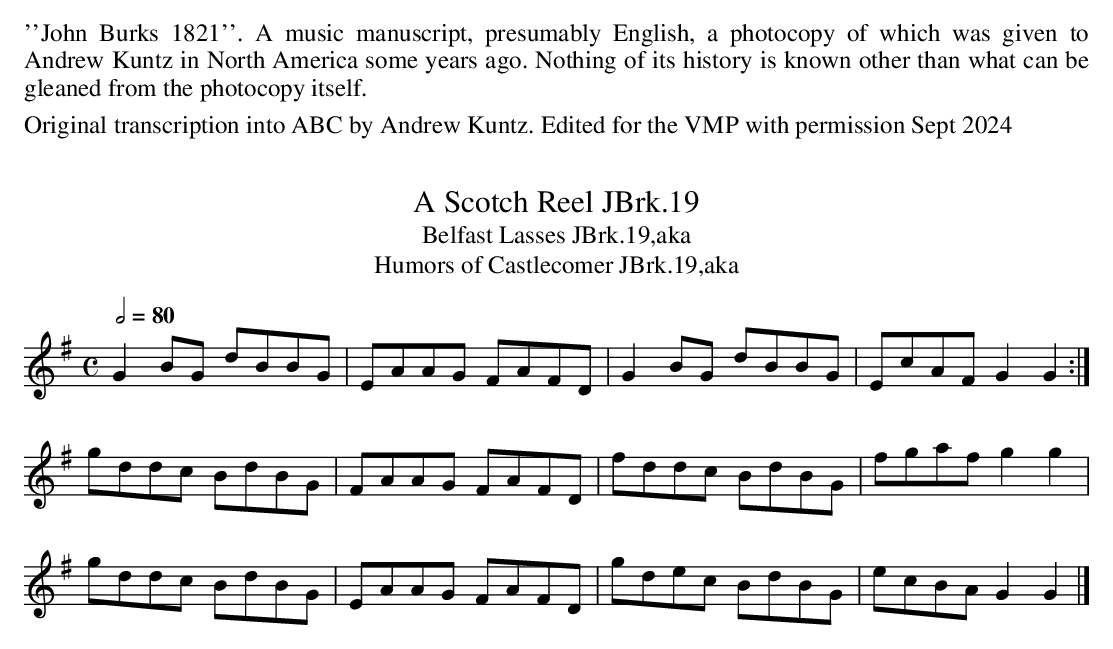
X:1
T:Scotch Reel JBrk.19, A
Q:1/2=80
T:Belfast Lasses JBrk.19,aka
T:Humors of Castlecomer JBrk.19,aka
M:C
L:1/8
K:G
G2 BG dBBG|EAAG FAFD|G2 BG dBBG|EcAF G2G2:|
gddc BdBG|FAAG FAFD|fddc BdBG|fgaf g2g2|
gddc BdBG|EAAG FAFD|gdec BdBG|ecBA G2 G2|]
